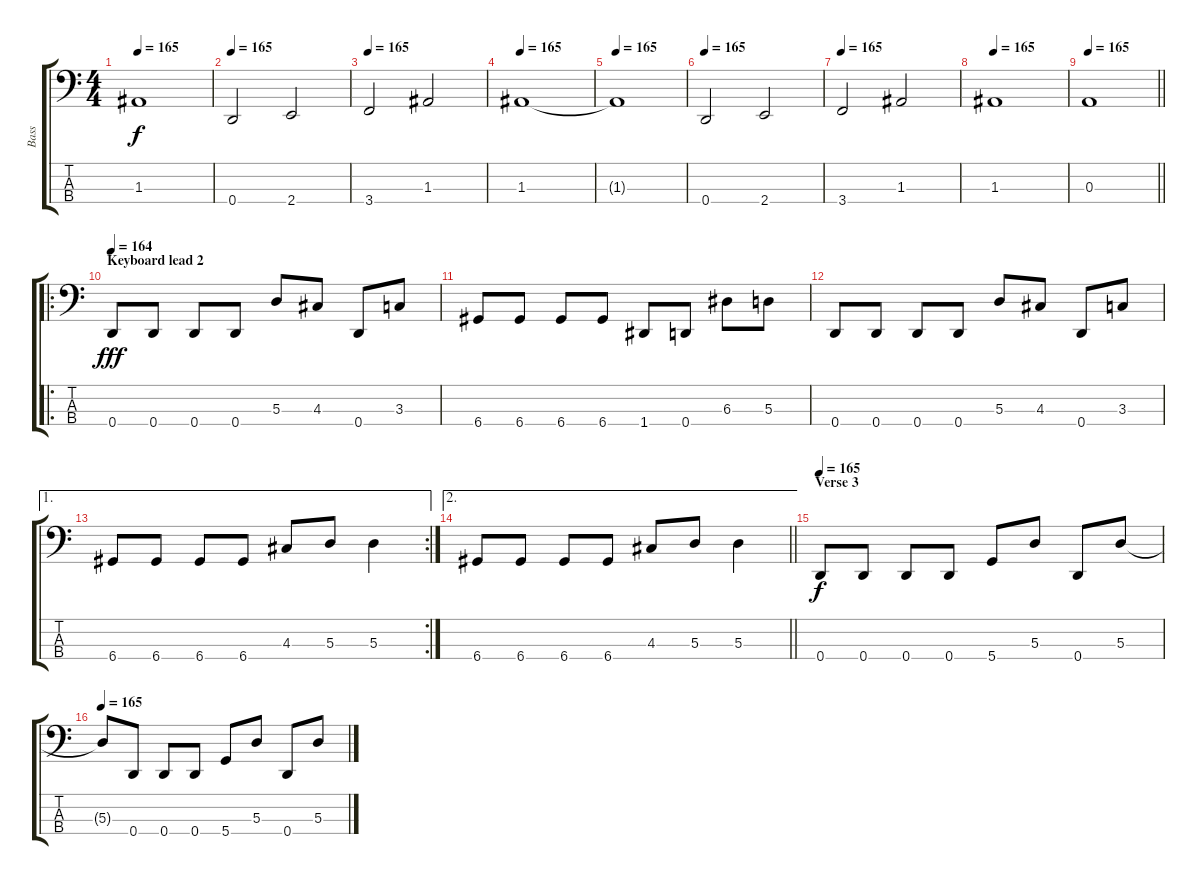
\track ("Bass" "Bass") {instrument electricbassfinger}
\staff {score tabs}
\tuning (G2 D2 A1 D1) {hide}
\ts (4 4)
\tempo 165
\clef f4
\ks c
1.3{t}.1{dy f} |
\tempo 165
0.4.2 2.4.2 |
\tempo 165
3.4.2 1.3.2 |
\tempo 165
1.3.1 |
\tempo 165
1.3{t}.1 |
\tempo 165
0.4.2 2.4.2 |
\tempo 165
3.4.2 1.3.2 |
\tempo 165
1.3.1 |
\tempo 165
\barLineRight lightlight
0.3.1 |
\ro
\section ("" "Keyboard lead 2")
\tempo 164
0.4.8{dy fff} 0.4.8 0.4.8 0.4.8 5.3.8 4.3.8 0.4.8 3.3.8 |
6.4.8 6.4.8 6.4.8 6.4.8 1.4.8 0.4.8 6.3.8 5.3.8 |
0.4.8 0.4.8 0.4.8 0.4.8 5.3.8 4.3.8 0.4.8 3.3.8 |
\ae 1
\rc 2
6.4.8 6.4.8 6.4.8 6.4.8 4.3.8 5.3.8 5.3.4 |
\ae 2
\barLineRight lightlight
6.4.8 6.4.8 6.4.8 6.4.8 4.3.8 5.3.8 5.3.4 |
\section ("" "Verse 3")
\tempo 165
0.4.8{dy f} 0.4.8 0.4.8 0.4.8 5.4.8 5.3.8 0.4.8 5.3.8 |
\tempo 165
5.3{t}.8 0.4.8 0.4.8 0.4.8 5.4.8 5.3.8 0.4.8 5.3.8
